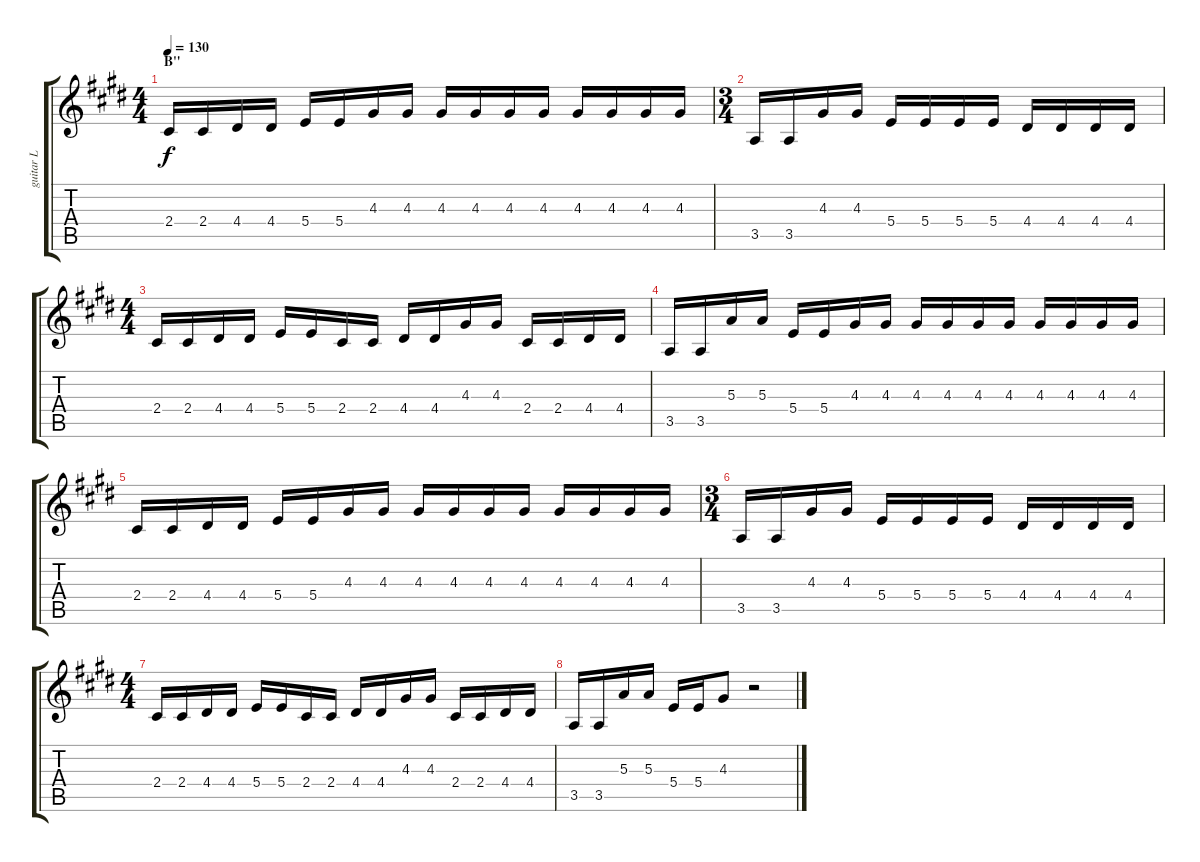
\track ("guitar L" "guitar L") {instrument distortionguitar}
\staff {score tabs}
\tuning (Db4 Ab3 E3 B2 Gb2 Db2) {hide}
\ts (4 4)
\section ("" "B''")
\tempo 130
\clef g2
\ks e
2.4.16{dy f} 2.4.16 4.4.16 4.4.16 5.4.16 5.4.16 4.3.16 4.3.16 4.3.16 4.3.16 4.3.16 4.3.16 4.3.16 4.3.16 4.3.16 4.3.16 |
\ts (3 4)
3.5.16 3.5.16 4.3.16 4.3.16 5.4.16 5.4.16 5.4.16 5.4.16 4.4.16 4.4.16 4.4.16 4.4.16 |
\ts (4 4)
2.4.16 2.4.16 4.4.16 4.4.16 5.4.16 5.4.16 2.4.16 2.4.16 4.4.16 4.4.16 4.3.16 4.3.16 2.4.16 2.4.16 4.4.16 4.4.16 |
3.5.16 3.5.16 5.3.16 5.3.16 5.4.16 5.4.16 4.3.16 4.3.16 4.3.16 4.3.16 4.3.16 4.3.16 4.3.16 4.3.16 4.3.16 4.3.16 |
2.4.16 2.4.16 4.4.16 4.4.16 5.4.16 5.4.16 4.3.16 4.3.16 4.3.16 4.3.16 4.3.16 4.3.16 4.3.16 4.3.16 4.3.16 4.3.16 |
\ts (3 4)
3.5.16 3.5.16 4.3.16 4.3.16 5.4.16 5.4.16 5.4.16 5.4.16 4.4.16 4.4.16 4.4.16 4.4.16 |
\ts (4 4)
2.4.16 2.4.16 4.4.16 4.4.16 5.4.16 5.4.16 2.4.16 2.4.16 4.4.16 4.4.16 4.3.16 4.3.16 2.4.16 2.4.16 4.4.16 4.4.16 |
3.5.16 3.5.16 5.3.16 5.3.16 5.4.16 5.4.16 4.3.8 r.2
